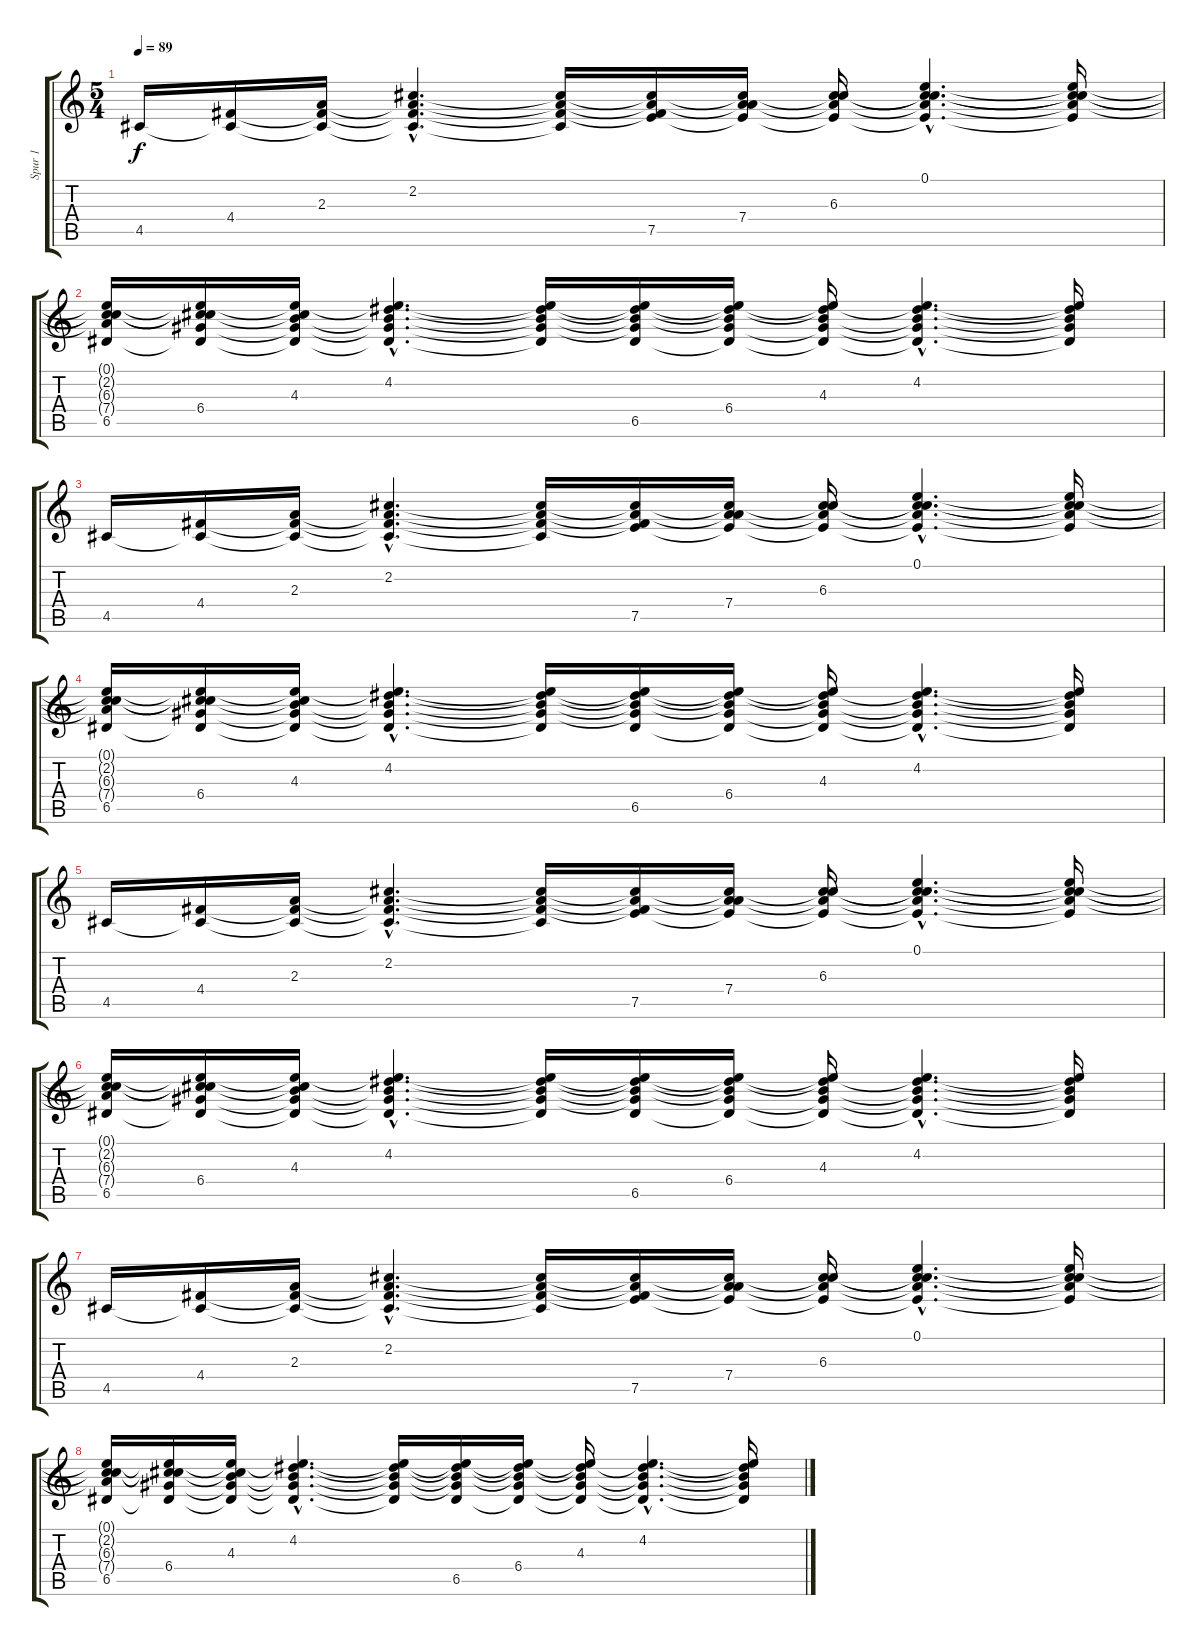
\track ("Spur 1" "Spur 1") {instrument electricguitarjazz}
\staff {score tabs}
\tuning (E4 B3 G3 D3 A2 E2) {hide}
\ts (5 4)
\tempo 89
\clef g2
\ks c
4.5.16{dy f} (4.4 4.5{t}).16 (2.3 4.4{t} 4.5{t}).16 (2.2{hac} 2.3{hac t} 4.4{hac t} 4.5{hac t}).4{d} (2.2{t} 2.3{t} 4.4{t} 4.5{t}).16 (2.2{t} 2.3{t} 4.4{t} 7.5).16 (2.2{t} 2.3{t} 7.4 7.5{t}).16 (2.2{t} 6.3 7.4{t} 7.5{t}).16 (0.1{hac} 2.2{hac t} 6.3{hac t} 7.4{hac t} 7.5{hac t}).4{d} (0.1{t} 2.2{t} 6.3{t} 7.4{t} 7.5{t}).16 |
(0.1{t} 2.2{t} 6.3{t} 7.4{t} 6.5).16 (0.1{t} 2.2{t} 6.3{t} 6.4 6.5{t}).16 (0.1{t} 2.2{t} 4.3 6.4{t} 6.5{t}).16 (0.1{hac t} 4.2{hac} 4.3{hac t} 6.4{hac t} 6.5{hac t}).4{d} (0.1{t} 4.2{t} 4.3{t} 6.4{t} 6.5{t}).16 (0.1{t} 4.2{t} 4.3{t} 6.4{t} 6.5).16 (0.1{t} 4.2{t} 4.3{t} 6.4 6.5{t}).16 (0.1{t} 4.2{t} 4.3 6.4{t} 6.5{t}).16 (0.1{hac t} 4.2{hac} 4.3{hac t} 6.4{hac t} 6.5{hac t}).4{d} (0.1{t} 4.2{t} 4.3{t} 6.4{t} 6.5{t}).16 |
4.5.16 (4.4 4.5{t}).16 (2.3 4.4{t} 4.5{t}).16 (2.2{hac} 2.3{hac t} 4.4{hac t} 4.5{hac t}).4{d} (2.2{t} 2.3{t} 4.4{t} 4.5{t}).16 (2.2{t} 2.3{t} 4.4{t} 7.5).16 (2.2{t} 2.3{t} 7.4 7.5{t}).16 (2.2{t} 6.3 7.4{t} 7.5{t}).16 (0.1{hac} 2.2{hac t} 6.3{hac t} 7.4{hac t} 7.5{hac t}).4{d} (0.1{t} 2.2{t} 6.3{t} 7.4{t} 7.5{t}).16 |
(0.1{t} 2.2{t} 6.3{t} 7.4{t} 6.5).16 (0.1{t} 2.2{t} 6.3{t} 6.4 6.5{t}).16 (0.1{t} 2.2{t} 4.3 6.4{t} 6.5{t}).16 (0.1{hac t} 4.2{hac} 4.3{hac t} 6.4{hac t} 6.5{hac t}).4{d} (0.1{t} 4.2{t} 4.3{t} 6.4{t} 6.5{t}).16 (0.1{t} 4.2{t} 4.3{t} 6.4{t} 6.5).16 (0.1{t} 4.2{t} 4.3{t} 6.4 6.5{t}).16 (0.1{t} 4.2{t} 4.3 6.4{t} 6.5{t}).16 (0.1{hac t} 4.2{hac} 4.3{hac t} 6.4{hac t} 6.5{hac t}).4{d} (0.1{t} 4.2{t} 4.3{t} 6.4{t} 6.5{t}).16 |
4.5.16 (4.4 4.5{t}).16 (2.3 4.4{t} 4.5{t}).16 (2.2{hac} 2.3{hac t} 4.4{hac t} 4.5{hac t}).4{d} (2.2{t} 2.3{t} 4.4{t} 4.5{t}).16 (2.2{t} 2.3{t} 4.4{t} 7.5).16 (2.2{t} 2.3{t} 7.4 7.5{t}).16 (2.2{t} 6.3 7.4{t} 7.5{t}).16 (0.1{hac} 2.2{hac t} 6.3{hac t} 7.4{hac t} 7.5{hac t}).4{d} (0.1{t} 2.2{t} 6.3{t} 7.4{t} 7.5{t}).16 |
(0.1{t} 2.2{t} 6.3{t} 7.4{t} 6.5).16 (0.1{t} 2.2{t} 6.3{t} 6.4 6.5{t}).16 (0.1{t} 2.2{t} 4.3 6.4{t} 6.5{t}).16 (0.1{hac t} 4.2{hac} 4.3{hac t} 6.4{hac t} 6.5{hac t}).4{d} (0.1{t} 4.2{t} 4.3{t} 6.4{t} 6.5{t}).16 (0.1{t} 4.2{t} 4.3{t} 6.4{t} 6.5).16 (0.1{t} 4.2{t} 4.3{t} 6.4 6.5{t}).16 (0.1{t} 4.2{t} 4.3 6.4{t} 6.5{t}).16 (0.1{hac t} 4.2{hac} 4.3{hac t} 6.4{hac t} 6.5{hac t}).4{d} (0.1{t} 4.2{t} 4.3{t} 6.4{t} 6.5{t}).16 |
4.5.16 (4.4 4.5{t}).16 (2.3 4.4{t} 4.5{t}).16 (2.2{hac} 2.3{hac t} 4.4{hac t} 4.5{hac t}).4{d} (2.2{t} 2.3{t} 4.4{t} 4.5{t}).16 (2.2{t} 2.3{t} 4.4{t} 7.5).16 (2.2{t} 2.3{t} 7.4 7.5{t}).16 (2.2{t} 6.3 7.4{t} 7.5{t}).16 (0.1{hac} 2.2{hac t} 6.3{hac t} 7.4{hac t} 7.5{hac t}).4{d} (0.1{t} 2.2{t} 6.3{t} 7.4{t} 7.5{t}).16 |
(0.1{t} 2.2{t} 6.3{t} 7.4{t} 6.5).16 (0.1{t} 2.2{t} 6.3{t} 6.4 6.5{t}).16 (0.1{t} 2.2{t} 4.3 6.4{t} 6.5{t}).16 (0.1{hac t} 4.2{hac} 4.3{hac t} 6.4{hac t} 6.5{hac t}).4{d} (0.1{t} 4.2{t} 4.3{t} 6.4{t} 6.5{t}).16 (0.1{t} 4.2{t} 4.3{t} 6.4{t} 6.5).16 (0.1{t} 4.2{t} 4.3{t} 6.4 6.5{t}).16 (0.1{t} 4.2{t} 4.3 6.4{t} 6.5{t}).16 (0.1{hac t} 4.2{hac} 4.3{hac t} 6.4{hac t} 6.5{hac t}).4{d} (0.1{t} 4.2{t} 4.3{t} 6.4{t} 6.5{t}).16
